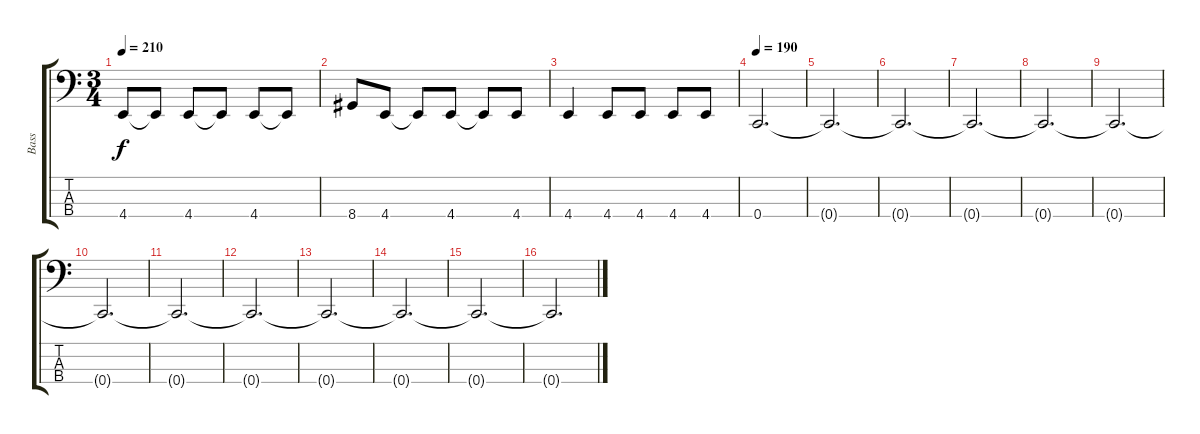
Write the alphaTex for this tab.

\track ("Bass" "Bass") {instrument electricbassfinger}
\staff {score tabs}
\tuning (F2 C2 G1 C1) {hide}
\ts (3 4)
\tempo 210
\clef f4
\ks c
4.4.8{dy f} 4.4{t}.8 4.4.8 4.4{t}.8 4.4.8 4.4{t}.8 |
8.4.8 4.4.8 4.4{t}.8 4.4.8 4.4{t}.8 4.4.8 |
4.4.4 4.4.8 4.4.8 4.4.8 4.4.8 |
\tempo 190
0.4.2{d} |
0.4{t}.2{d} |
0.4{t}.2{d} |
0.4{t}.2{d} |
0.4{t}.2{d} |
0.4{t}.2{d} |
0.4{t}.2{d} |
0.4{t}.2{d} |
0.4{t}.2{d} |
0.4{t}.2{d} |
0.4{t}.2{d} |
0.4{t}.2{d} |
0.4{t}.2{d}
